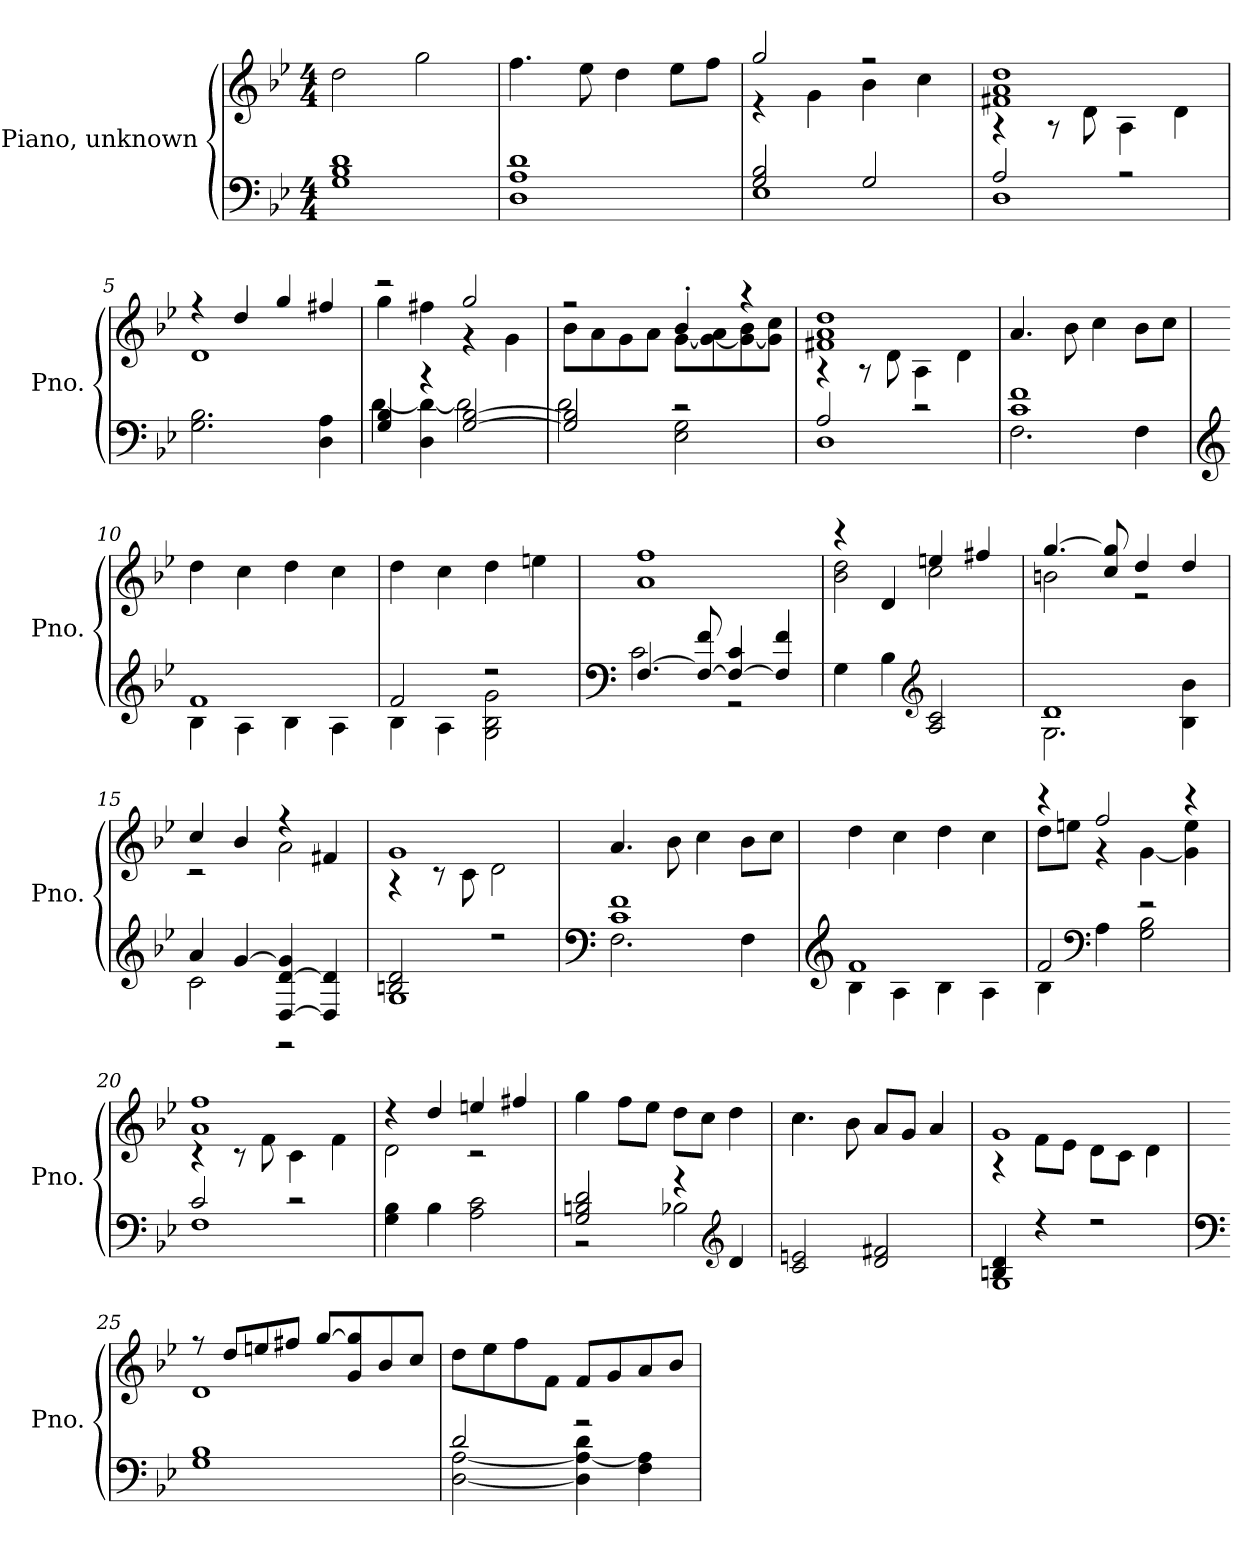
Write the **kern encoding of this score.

**kern	**kern
*part1	*part1
*staff2	*staff1
*I"Piano, unknown	*
*I'Pno.	*
*clefF4	*clefG2
*k[b-e-]	*k[b-e-]
*M4/4	*M4/4
*MM140	*MM140
=1	=1
1G 1B- 1d	2dd\
.	2gg\
=2	=2
1D 1A 1d	4.ff\
.	8ee-\
.	4dd\
.	8ee-\L
.	8ff\J
=3	=3
*^	*^
2G/ 2B-/	1E-	2gg/	4r
.	.	.	4g\
2G/	.	2r	4b-\
.	.	.	4cc\
=4	=4	=4	=4
2A/	1D	1f#X 1a 1dd	4r
.	.	.	8r
.	.	.	8d\
2r	.	.	4A\
.	.	.	4d\
*v	*v	*	*
=5	=5	=5
2.G\ 2.B-\	4r	1d
.	4dd/	.
.	4gg/	.
4D\ 4A\	4ff#X/	.
=6	=6	=6
*^	*	*
4G/ 4B-/	[4d\	2r	4gg\
4r	4D\ 4d\_	.	4ff#X\
[2G/ [2B-/	2d\]	2gg/	4r
.	.	.	4g\
!!LO:LB:g=z	!!
=7	=7	=7	=7
2G/] 2B-/]	2d\	2r	8b-\L
.	.	.	8a\
.	.	.	8g\
.	.	.	8a\J
2r	2E-\ 2G\	4b-'/	[8g\L
.	.	.	8g\_ 8a\
.	.	4r	8g\_ 8b-\
.	.	.	8g\] 8cc\J
=8	=8	=8	=8
2A/	1D	1f#X 1a 1dd	4r
.	.	.	8r
.	.	.	8d\
2r	.	.	4A\
.	.	.	4d\
*	*	*v	*v
=9	=9	=9
1c 1f	2.F\	4.a/
.	.	8b-\
.	.	4cc\
.	4F\	8b-\L
.	.	8cc\J
=10	=10	=10
*clefG2	*	*
1f	4B-\	4dd\
.	4A\	4cc\
.	4B-\	4dd\
.	4A\	4cc\
=11	=11	=11
2f/	4B-\	4dd\
.	4A\	4cc\
2r	2G\ 2B-\ 2g\	4dd\
.	.	4een\
!!LO:LB:g=z
=12	=12	=12
*clefF4	*	*
[4.F/	2c\	1a 1ff
8F/_ 8f/	.	.
4F/_ 4c/	2r	.
4F/] 4f/	.	.
*v	*v	*
=13	=13
*	*^
4G\	4r	2b-\ 2dd\
4B-\	4d/	.
*clefG2	*	*
2A/ 2c/	4een/	2cc\
.	4ff#X/	.
=14	=14	=14
*^	*	*
1d	2.G\	[4.gg/	2bn\
.	.	8cc/ 8gg/]	.
.	.	4dd/	2r
.	4B-\ 4b-\	4dd/	.
=15	=15	=15	=15
4a/	2c\	4cc/	2r
[4g/	.	4b-/	.
[4D/ [4d/ 4g/]	2r	4r	2a\
4D/] 4d/]	.	4f#X/	.
=16	=16	=16	=16
2Bn/ 2d/	1G	1g	4r
.	.	.	8r
.	.	.	8c\
2r	.	.	2d\
*	*	*v	*v
=17	=17	=17
*clefF4	*	*
1c 1f	2.F\	4.a/
.	.	8b-\
.	.	4cc\
.	4F\	8b-\L
.	.	8cc\J
!!LO:LB:g=z
=18	=18	=18
*clefG2	*	*
1f	4B-\	4dd\
.	4A\	4cc\
.	4B-\	4dd\
.	4A\	4cc\
=19	=19	=19
*	*	*^
2f/	4B-\	4r	8dd\L
.	.	.	8een\J
*clefF4	*	*	*
.	4A\	2ff/	4r
2r	2G\ 2B-\	.	[4g\
.	.	4r	4g\] 4ee\
=20	=20	=20	=20
2c/	1F	1a 1ff	4r
.	.	.	8r
.	.	.	8f\
2r	.	.	4c\
.	.	.	4f\
*v	*v	*	*
=21	=21	=21
4G\ 4B-\	4r	2d\
4B-\	4dd/	.
2A\ 2c\	4een/	2r
.	4ff#X/	.
*	*v	*v
=22	=22
*^	*
2G/ 2Bn/ 2d/	2r	4gg\
.	.	8ff\L
.	.	8ee-\J
4r	2B-X\	8dd\L
.	.	8cc\J
*clefG2	*	*
4d/	.	4dd\
*v	*v	*
=23	=23
2c/ 2en/	4.cc\
.	8b-\
2d/ 2f#X/	8a/L
.	8g/J
.	4a/
!!LO:LB:g=z
=24	=24
*^	*^
4Bn/ 4d/	1G	1g	4r
4r	.	.	8f\L
.	.	.	8e-\J
2r	.	.	8d\L
.	.	.	8c\J
.	.	.	4d\
*v	*v	*	*
=25	=25	=25
*clefF4	*	*
1G 1B-	8r	1d
.	8dd/L	.
.	8een/	.
.	8ff#X/J	.
.	[8gg/L	.
.	8g/ 8gg/]	.
.	8b-/	.
.	8cc/J	.
*	*v	*v
=26	=26
*^	*
2d/	[2D\ [2A\	8dd\L
.	.	8ee-\
.	.	8ff\
.	.	8f\J
2r	4D\] 4A\_ 4d\	8f/L
.	.	8g/
.	4F\ 4A\]	8a/
.	.	8b-/J
*v	*v	*
=	=
*-	*-
